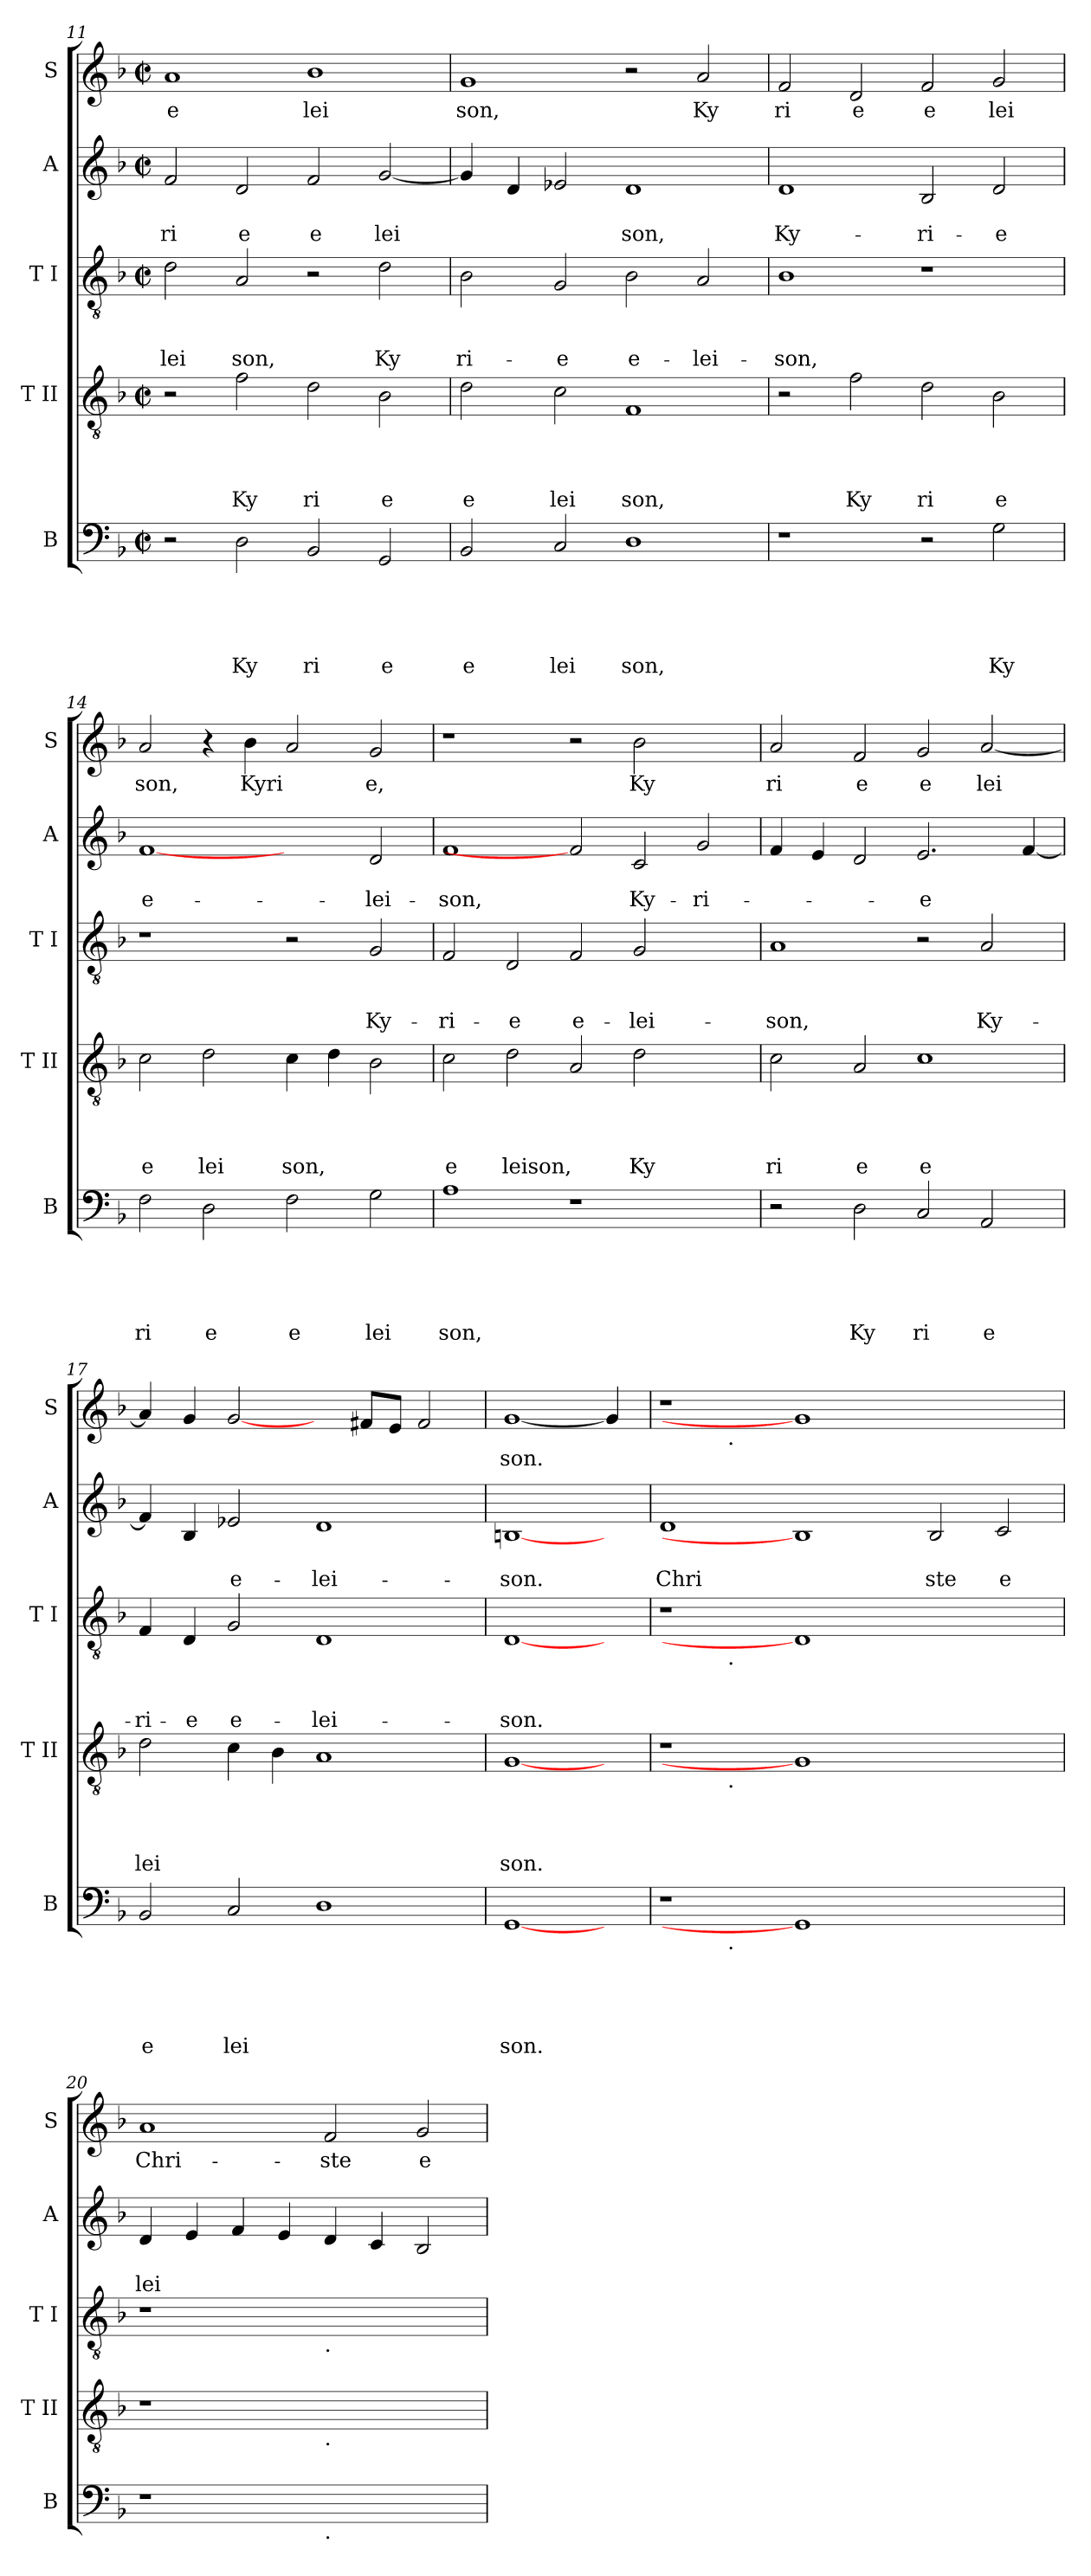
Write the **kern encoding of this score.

**kern	**text	**text	**text	**text	**text	**kern	**text	**text	**text	**text	**kern	**text	**text	**text	**kern	**text	**text	**kern	**text
*part5	*part5	*part5	*part5	*part5	*part5	*part4	*part4	*part4	*part4	*part4	*part3	*part3	*part3	*part3	*part2	*part2	*part2	*part1	*part1
*staff5	*staff5	*staff5	*staff5	*staff5	*staff5	*staff4	*staff4	*staff4	*staff4	*staff4	*staff3	*staff3	*staff3	*staff3	*staff2	*staff2	*staff2	*staff1	*staff1
*I"B	*	*	*	*	*	*I"T II	*	*	*	*	*I"T I	*	*	*	*I"A	*	*	*I"S	*
*I'B	*	*	*	*	*	*I'T II	*	*	*	*	*I'T I	*	*	*	*I'A	*	*	*I'S	*
*clefF4	*	*	*	*	*	*clefGv2	*	*	*	*	*clefGv2	*	*	*	*clefG2	*	*	*clefG2	*
*k[b-]	*	*	*	*	*	*k[b-]	*	*	*	*	*k[b-]	*	*	*	*k[b-]	*	*	*k[b-]	*
*F:	*	*	*	*	*	*F:	*	*	*	*	*F:	*	*	*	*F:	*	*	*F:	*
*M2/2	*	*	*	*	*	*M2/2	*	*	*	*	*M2/2	*	*	*	*M2/2	*	*	*M2/2	*
*met(c|)	*	*	*	*	*	*met(c|)	*	*	*	*	*met(c|)	*	*	*	*met(c|)	*	*	*met(c|)	*
=11	=11	=11	=11	=11	=11	=11	=11	=11	=11	=11	=11	=11	=11	=11	=11	=11	=11	=11	=11
!	!	!	!	!	!	!	!	!	!	!	!	!	!	!LO:LY:b	!	!	!LO:LY:b	!	!LO:LY:b
2r	.	.	.	.	.	2r	.	.	.	.	2d\	.	.	lei	2f/	.	ri	1a	e
!	!	!	!	!	!LO:LY:b	!	!	!	!	!LO:LY:b	!	!	!	!LO:LY:b	!	!	!LO:LY:b	!	!
2D\	.	.	.	.	Ky	2f\	.	.	.	Ky	2A/	.	.	son,	2d/	.	e	.	.
!	!	!	!	!	!LO:LY:b	!	!	!	!	!LO:LY:b	!	!	!	!	!	!	!LO:LY:b	!	!LO:LY:b
2BB-/	.	.	.	.	ri	2d\	.	.	.	ri	2r	.	.	.	2f/	.	e	1b-	lei
!	!	!	!	!	!LO:LY:b	!	!	!	!	!LO:LY:b	!	!	!	!LO:LY:b	!	!	!LO:LY:b	!	!
2GG/	.	.	.	.	e	2B-\	.	.	.	e	2d\	.	.	Ky	[<2g/	.	lei	.	.
!!LO:LB:g=z
=12	=12	=12	=12	=12	=12	=12	=12	=12	=12	=12	=12	=12	=12	=12	=12	=12	=12	=12	=12
!	!	!	!	!	!LO:LY:b	!	!	!	!	!LO:LY:b	!	!	!	!LO:LY:b	!	!	!	!	!LO:LY:b
2BB-/	.	.	.	.	e	2d\	.	.	.	e	2B-\	.	.	ri-	4g/]	.	.	1g	son,
.	.	.	.	.	.	.	.	.	.	.	.	.	.	.	4d/	.	.	.	.
!	!	!	!	!	!LO:LY:b	!	!	!	!	!LO:LY:b	!	!	!	!LO:LY:b	!	!	!	!	!
2C/	.	.	.	.	lei	2c\	.	.	.	lei	2G/	.	.	-e	2e-X/	.	.	.	.
!	!	!	!	!	!LO:LY:b	!	!	!	!	!LO:LY:b	!	!	!	!LO:LY:b	!	!	!LO:LY:b	!	!
1D	.	.	.	.	son,	1F	.	.	.	son,	2B-\	.	.	e-	1d	.	son,	2r	.
!	!	!	!	!	!	!	!	!	!	!	!	!	!	!LO:LY:b	!	!	!	!	!LO:LY:b
.	.	.	.	.	.	.	.	.	.	.	2A/	.	.	-lei-	.	.	.	2a/	Ky
=13	=13	=13	=13	=13	=13	=13	=13	=13	=13	=13	=13	=13	=13	=13	=13	=13	=13	=13	=13
!	!	!	!	!	!	!	!	!	!	!	!	!	!	!LO:LY:b	!	!	!LO:LY:b	!	!LO:LY:b
1r	.	.	.	.	.	2r	.	.	.	.	1B-	.	.	-son,	1d	.	Ky-	2f/	ri
!	!	!	!	!	!	!	!	!	!	!LO:LY:b	!	!	!	!	!	!	!	!	!LO:LY:b
.	.	.	.	.	.	2f\	.	.	.	Ky	.	.	.	.	.	.	.	2d/	e
!	!	!	!	!	!	!	!	!	!	!LO:LY:b	!	!	!	!	!	!	!LO:LY:b	!	!LO:LY:b
2r	.	.	.	.	.	2d\	.	.	.	ri	1r	.	.	.	2B-/	.	-ri-	2f/	e
!	!	!	!	!	!LO:LY:b	!	!	!	!	!LO:LY:b	!	!	!	!	!	!	!LO:LY:b	!	!LO:LY:b
2G\	.	.	.	.	Ky	2B-\	.	.	.	e	.	.	.	.	2d/	.	-e	2g/	lei
=14	=14	=14	=14	=14	=14	=14	=14	=14	=14	=14	=14	=14	=14	=14	=14	=14	=14	=14	=14
!	!	!	!	!	!LO:LY:b	!	!	!	!	!LO:LY:b	!	!	!	!	!	!	!LO:LY:b	!	!LO:LY:b
2F\	.	.	.	.	ri	2c\	.	.	.	e	1r	.	.	.	[1f	.	e-	2a/	son,
!	!	!	!	!	!LO:LY:b	!	!	!	!	!LO:LY:b	!	!	!	!	!	!	!	!	!
2D\	.	.	.	.	e	2d\	.	.	.	lei	.	.	.	.	.	.	.	4r	.
!	!	!	!	!	!	!	!	!	!	!	!	!	!	!	!	!	!	!	!LO:LY:b
.	.	.	.	.	.	.	.	.	.	.	.	.	.	.	.	.	.	4b-\	Kyri
!	!	!	!	!	!LO:LY:b	!	!	!	!	!LO:LY:b	!	!	!	!	!	!	!	!	!
2F\	.	.	.	.	e	4c\	.	.	.	son,	2r	.	.	.	2ryy	.	.	2a/	.
.	.	.	.	.	.	4d\	.	.	.	.	.	.	.	.	.	.	.	.	.
!	!	!	!	!	!LO:LY:b	!	!	!	!	!	!	!	!	!LO:LY:b	!	!	!LO:LY:b	!	!LO:LY:b
2G\	.	.	.	.	lei	2B-\	.	.	.	.	2G/	.	.	Ky-	2d/	.	-lei-	2g/	e,
=15	=15	=15	=15	=15	=15	=15	=15	=15	=15	=15	=15	=15	=15	=15	=15	=15	=15	=15	=15
!	!	!	!	!	!LO:LY:b	!	!	!	!	!LO:LY:b	!	!	!	!LO:LY:b	!	!	!LO:LY:b	!	!
1A	.	.	.	.	son,	2c\	.	.	.	e	2F/	.	.	-ri-	1f	.	-son,	1r	.
!	!	!	!	!	!	!	!	!	!	!LO:LY:b	!	!	!	!LO:LY:b	!	!	!	!	!
.	.	.	.	.	.	2d\	.	.	.	leison,	2D/	.	.	-e	.	.	.	.	.
!	!	!	!	!	!	!	!	!	!	!	!	!	!	!LO:LY:b	!	!	!	!	!
1r	.	.	.	.	.	2A/	.	.	.	.	2F/	.	.	e-	2f]	.	.	2r	.
!	!	!	!	!	!	!	!	!	!	!LO:LY:b	!	!	!	!LO:LY:b	!	!	!LO:LY:b	!	!LO:LY:b
.	.	.	.	.	.	2d\	.	.	.	Ky	2G/	.	.	-lei-	2c/	.	Ky-	2b-\	Ky
!	!	!	!	!	!	!	!	!	!	!	!	!	!	!	!	!	!LO:LY:b	!	!
2ryy	.	.	.	.	.	2ryy	.	.	.	.	2ryy	.	.	.	2g/	.	-ri-	2ryy	.
=16	=16	=16	=16	=16	=16	=16	=16	=16	=16	=16	=16	=16	=16	=16	=16	=16	=16	=16	=16
!	!	!	!	!	!	!	!	!	!	!LO:LY:b	!	!	!	!LO:LY:b	!	!	!	!	!LO:LY:b
2r	.	.	.	.	.	2c\	.	.	.	ri	1A	.	.	-son,	4f/	.	.	2a/	ri
.	.	.	.	.	.	.	.	.	.	.	.	.	.	.	4e/	.	.	.	.
!	!	!	!	!	!LO:LY:b	!	!	!	!	!LO:LY:b	!	!	!	!	!	!	!	!	!LO:LY:b
2D\	.	.	.	.	Ky	2A/	.	.	.	e	.	.	.	.	2d/	.	.	2f/	e
!	!	!	!	!	!LO:LY:b	!	!	!	!	!LO:LY:b	!	!	!	!	!	!	!LO:LY:b	!	!LO:LY:b
2C/	.	.	.	.	ri	1c	.	.	.	e	2r	.	.	.	2.e/	.	-e	2g/	e
!	!	!	!	!	!LO:LY:b	!	!	!	!	!	!	!	!	!LO:LY:b	!	!	!	!	!LO:LY:b
2AA/	.	.	.	.	e	.	.	.	.	.	2A/	.	.	Ky-	.	.	.	[<2a/	lei
.	.	.	.	.	.	.	.	.	.	.	.	.	.	.	[<4f/	.	.	.	.
=17	=17	=17	=17	=17	=17	=17	=17	=17	=17	=17	=17	=17	=17	=17	=17	=17	=17	=17	=17
!	!	!	!	!	!LO:LY:b	!	!	!	!	!LO:LY:b	!	!	!	!LO:LY:b	!	!	!	!	!
2BB-/	.	.	.	.	e	2d\	.	.	.	lei	4F/	.	.	-ri-	4f/]	.	.	4a/]	.
!	!	!	!	!	!	!	!	!	!	!	!	!	!	!LO:LY:b	!	!	!	!	!
.	.	.	.	.	.	.	.	.	.	.	4D/	.	.	-e	4B-/	.	.	4g/	.
!	!	!	!	!	!LO:LY:b	!	!	!	!	!	!	!	!	!LO:LY:b	!	!	!LO:LY:b	!	!
2C/	.	.	.	.	lei	4c\	.	.	.	.	2G/	.	.	e-	2e-/	.	e-	[2g/	.
.	.	.	.	.	.	4B-\	.	.	.	.	.	.	.	.	.	.	.	.	.
!	!	!	!	!	!	!	!	!	!	!	!	!	!	!LO:LY:b	!	!	!LO:LY:b	!	!
1D	.	.	.	.	.	1A	.	.	.	.	1D	.	.	-lei-	1d	.	-lei-	4ryy	.
.	.	.	.	.	.	.	.	.	.	.	.	.	.	.	.	.	.	8f#/L	.
.	.	.	.	.	.	.	.	.	.	.	.	.	.	.	.	.	.	8e/J	.
.	.	.	.	.	.	.	.	.	.	.	.	.	.	.	.	.	.	2f#/	.
=18	=18	=18	=18	=18	=18	=18	=18	=18	=18	=18	=18	=18	=18	=18	=18	=18	=18	=18	=18
!	!	!	!	!	!LO:LY:b	!	!	!	!	!LO:LY:b	!	!	!	!LO:LY:b	!	!	!LO:LY:b	!	!LO:LY:b
[1GG	.	.	.	.	son.	[1G	.	.	.	son.	[1D	.	.	-son.	[1Bn	.	-son.	[1g	son.
4ryy	.	.	.	.	.	4ryy	.	.	.	.	4ryy	.	.	.	4ryy	.	.	4g/]	.
!!LO:PB:g=z
=19	=19	=19	=19	=19	=19	=19	=19	=19	=19	=19	=19	=19	=19	=19	=19	=19	=19	=19	=19
!	!	!	!	!	!	!	!	!	!	!	!	!	!	!	!	!	!LO:LY:b	!	!
*^	*	*	*	*	*	*^	*	*	*	*	*^	*	*	*	*	*	*	*^	*
1r	2ryy	.	.	.	.	.	1r	2ryy	.	.	.	.	1r	2ryy	.	.	.	1d	.	Chri	1r	2ryy	.
!	!	!	!	!	!	!	!	!	!	!	!	!	!	!	!	!	!	!	!	!	!	!LO:TX:b:t=.	!
!	!	!	!	!	!	!	!	!	!	!	!	!	!	!LO:TX:b:t=.	!	!	!	!	!	!	!	!	!
!	!	!	!	!	!	!	!	!LO:TX:b:t=.	!	!	!	!	!	!	!	!	!	!	!	!	!	!	!
!	!LO:TX:b:t=.	!	!	!	!	!	!	!	!	!	!	!	!	!	!	!	!	!	!	!	!	!	!
.	1ryy	.	.	.	.	.	.	1ryy	.	.	.	.	.	1ryy	.	.	.	.	.	.	.	1ryy	.
1GG]	.	.	.	.	.	.	1G]	.	.	.	.	.	1D]	.	.	.	.	1B]	.	.	1g]	.	.
.	1.ryy	.	.	.	.	.	.	1.ryy	.	.	.	.	.	1.ryy	.	.	.	.	.	.	.	1.ryy	.
!	!	!	!	!	!	!	!	!	!	!	!	!	!	!	!	!	!	!	!	!LO:LY:b	!	!	!
1ryy	.	.	.	.	.	.	1ryy	.	.	.	.	.	1ryy	.	.	.	.	2B-/	.	ste	1ryy	.	.
!	!	!	!	!	!	!	!	!	!	!	!	!	!	!	!	!	!	!	!	!LO:LY:b	!	!	!
.	.	.	.	.	.	.	.	.	.	.	.	.	.	.	.	.	.	2c/	.	e	.	.	.
=20	=20	=20	=20	=20	=20	=20	=20	=20	=20	=20	=20	=20	=20	=20	=20	=20	=20	=20	=20	=20	=20	=20	=20
!	!	!	!	!	!	!	!	!	!	!	!	!	!	!	!	!	!	!	!	!LO:LY:b	!	!	!LO:LY:b
*v	*v	*	*	*	*	*	*	*	*	*	*	*	*v	*v	*	*	*	*	*	*	*v	*v	*
*	*	*	*	*	*	*v	*v	*	*	*	*	*	*	*	*	*	*	*	*	*
1r	.	.	.	.	.	1r	.	.	.	.	1r	.	.	.	4d/	.	lei	1a	Chri-
.	.	.	.	.	.	.	.	.	.	.	.	.	.	.	4e/	.	.	.	.
.	.	.	.	.	.	.	.	.	.	.	.	.	.	.	4f/	.	.	.	.
.	.	.	.	.	.	.	.	.	.	.	.	.	.	.	4e/	.	.	.	.
!	!	!	!	!	!	!	!	!	!	!	!LO:TX:b:t=.	!	!	!	!	!	!	!	!
!	!	!	!	!	!	!LO:TX:b:t=.	!	!	!	!	!	!	!	!	!	!	!	!	!
!LO:TX:b:t=.	!	!	!	!	!	!	!	!	!	!	!	!	!	!	!	!	!	!	!
!	!	!	!	!	!	!	!	!	!	!	!	!	!	!	!	!	!	!	!LO:LY:b
1ryy	.	.	.	.	.	1ryy	.	.	.	.	1ryy	.	.	.	4d/	.	.	2f/	-ste
.	.	.	.	.	.	.	.	.	.	.	.	.	.	.	4c/	.	.	.	.
!	!	!	!	!	!	!	!	!	!	!	!	!	!	!	!	!	!	!	!LO:LY:b
.	.	.	.	.	.	.	.	.	.	.	.	.	.	.	2B-/	.	.	2g/	e-
=	=	=	=	=	=	=	=	=	=	=	=	=	=	=	=	=	=	=	=
*-	*-	*-	*-	*-	*-	*-	*-	*-	*-	*-	*-	*-	*-	*-	*-	*-	*-	*-	*-
